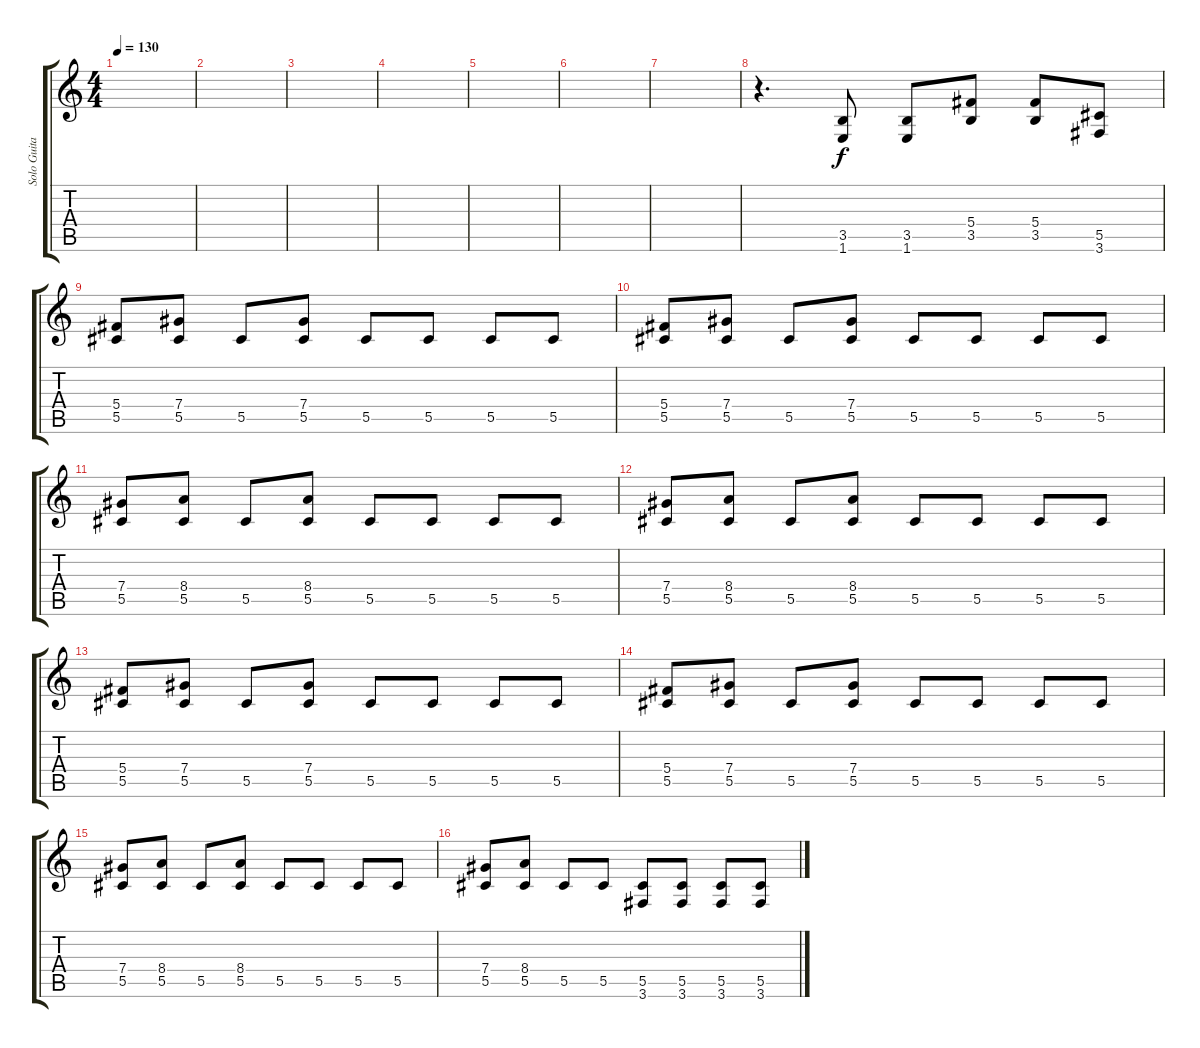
\track ("Solo Guitar" "Solo Guita") {instrument distortionguitar}
\staff {score tabs}
\tuning (Eb4 Bb3 Gb3 Db3 Ab2 Eb2) {hide}
\ts (4 4)
\tempo 130
\clef g2
\ks c
|
|
|
|
|
|
|
r.4{d instrument distortionguitar} (3.5 1.6).8 (3.5 1.6).8 (5.4 3.5).8 (5.4 3.5).8 (5.5 3.6).8 |
(5.4 5.5).8 (7.4 5.5).8 5.5.8 (7.4 5.5).8 5.5.8 5.5.8 5.5.8 5.5.8 |
(5.4 5.5).8 (7.4 5.5).8 5.5.8 (7.4 5.5).8 5.5.8 5.5.8 5.5.8 5.5.8 |
(7.4 5.5).8 (8.4 5.5).8 5.5.8 (8.4 5.5).8 5.5.8 5.5.8 5.5.8 5.5.8 |
(7.4 5.5).8 (8.4 5.5).8 5.5.8 (8.4 5.5).8 5.5.8 5.5.8 5.5.8 5.5.8 |
(5.4 5.5).8 (7.4 5.5).8 5.5.8 (7.4 5.5).8 5.5.8 5.5.8 5.5.8 5.5.8 |
(5.4 5.5).8 (7.4 5.5).8 5.5.8 (7.4 5.5).8 5.5.8 5.5.8 5.5.8 5.5.8 |
(7.4 5.5).8 (8.4 5.5).8 5.5.8 (8.4 5.5).8 5.5.8 5.5.8 5.5.8 5.5.8 |
(7.4 5.5).8 (8.4 5.5).8 5.5.8 5.5.8 (5.5 3.6).8 (5.5 3.6).8 (5.5 3.6).8 (5.5 3.6).8
